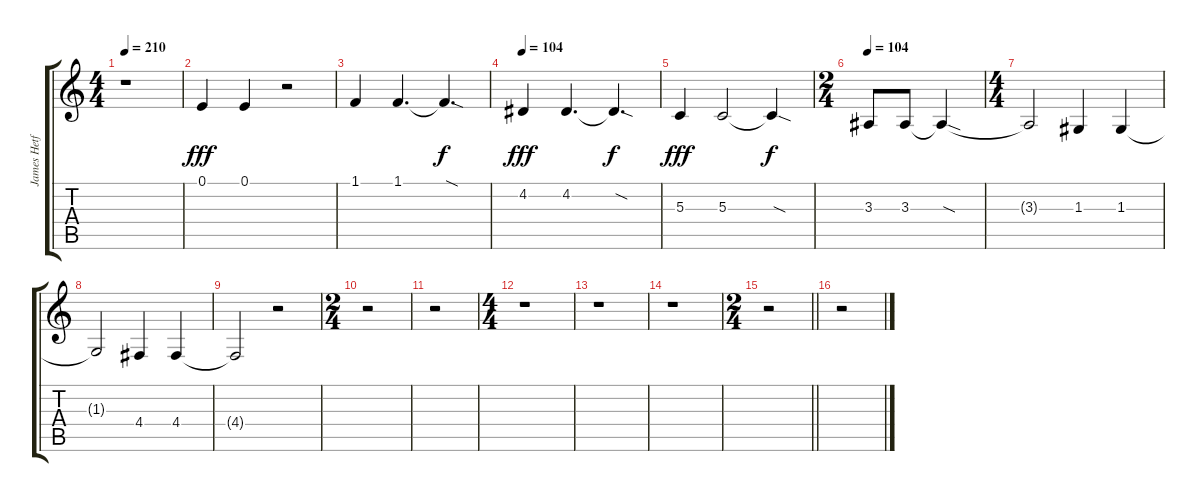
\track ("James Hetfield Voice" "James Hetf") {instrument lead6voice}
\staff {score tabs}
\tuning (E4 B3 G3 D3 A2 E2) {hide}
\ts (4 4)
\tempo 210
\clef g2
\ks c
r.1{dy fff} |
0.1.4 0.1.4 r.2 |
1.1.4 1.1.4{d} 1.1{sod t}.4{d dy f} |
\tempo 104
4.2.4{dy fff volume 6 balance 4} 4.2.4{d} 4.2{sod t}.4{d dy f} |
5.3.4{dy fff volume 4 balance 12} 5.3.2 5.3{sod t}.4{dy f} |
\ts (2 4)
\tempo 104
3.3.8{volume 5 balance 3} 3.3.8 3.3{sod t}.4 |
\ts (4 4)
3.3{t}.2{volume 4 balance 14} 1.3.4 1.3.4 |
1.3{t}.2{volume 2 balance 0} 4.4.4 4.4.4 |
4.4{t}.2{balance 8} r.2 |
\ts (2 4)
r.2 |
r.2 |
\ts (4 4)
r.1 |
r.1 |
r.1 |
\ts (2 4)
\barLineRight lightlight
r.2 |
r.2
